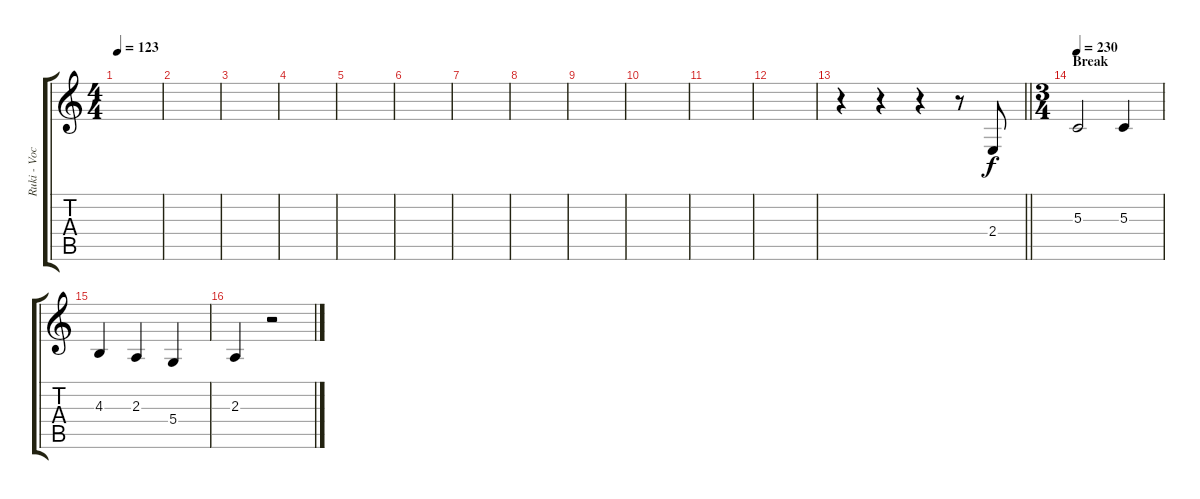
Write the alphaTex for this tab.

\track ("Ruki - Vocals" "Ruki - Voc") {instrument lead6voice}
\staff {score tabs}
\tuning (E4 B3 G3 D3 A2 E2) {hide}
\ts (4 4)
\tempo 123
\clef g2
\ks c
|
|
|
|
|
|
|
|
|
|
|
|
\barLineRight lightlight
r.4 r.4 r.4 r.8 2.4.8 |
\ts (3 4)
\section ("" "Break")
\tempo 230
5.3.2 5.3.4 |
4.3.4 2.3.4 5.4.4 |
2.3.4 r.2
